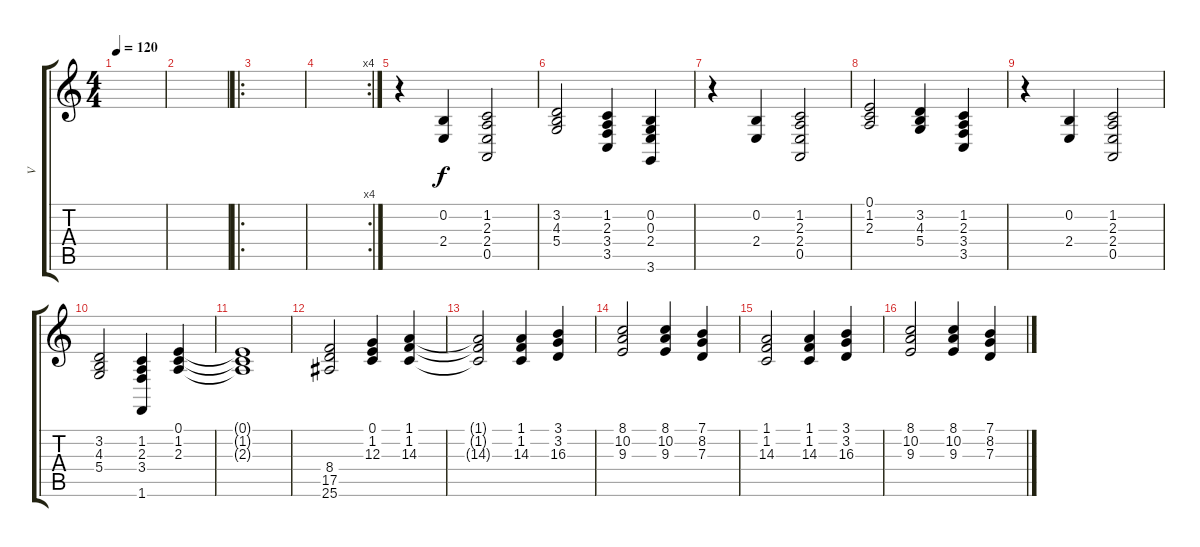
\track ("V" "V") {instrument tremolostrings}
\staff {score tabs}
\tuning (E4 B3 G3 D3 A2 E2) {hide}
\ts (4 4)
\tempo 120
\clef g2
\ks c
|
|
\ro
|
\rc 4
|
r.4 (0.2 2.4).4 (1.2 2.3 2.4 0.5).2 |
(3.2 4.3 5.4).2 (1.2 2.3 3.4 3.5).4 (0.2 0.3 2.4 3.6).4 |
r.4 (0.2 2.4).4 (1.2 2.3 2.4 0.5).2 |
(0.1 1.2 2.3).2 (3.2 4.3 5.4).4 (1.2 2.3 3.4 3.5).4 |
r.4 (0.2 2.4).4 (1.2 2.3 2.4 0.5).2 |
(3.2 4.3 5.4).2 (1.2 2.3 3.4 1.6).4 (0.1 1.2 2.3).4 |
(0.1{t} 1.2{t} 2.3{t}).1 |
(8.4 17.5 25.6).2 (0.1 1.2 12.3).4 (1.1 1.2 14.3).4 |
(1.1{t} 1.2{t} 14.3{t}).2 (1.1 1.2 14.3).4 (3.1 3.2 16.3).4 |
(8.1 10.2 9.3).2 (8.1 10.2 9.3).4 (7.1 8.2 7.3).4 |
(1.1 1.2 14.3).2 (1.1 1.2 14.3).4 (3.1 3.2 16.3).4 |
(8.1 10.2 9.3).2 (8.1 10.2 9.3).4 (7.1 8.2 7.3).4
